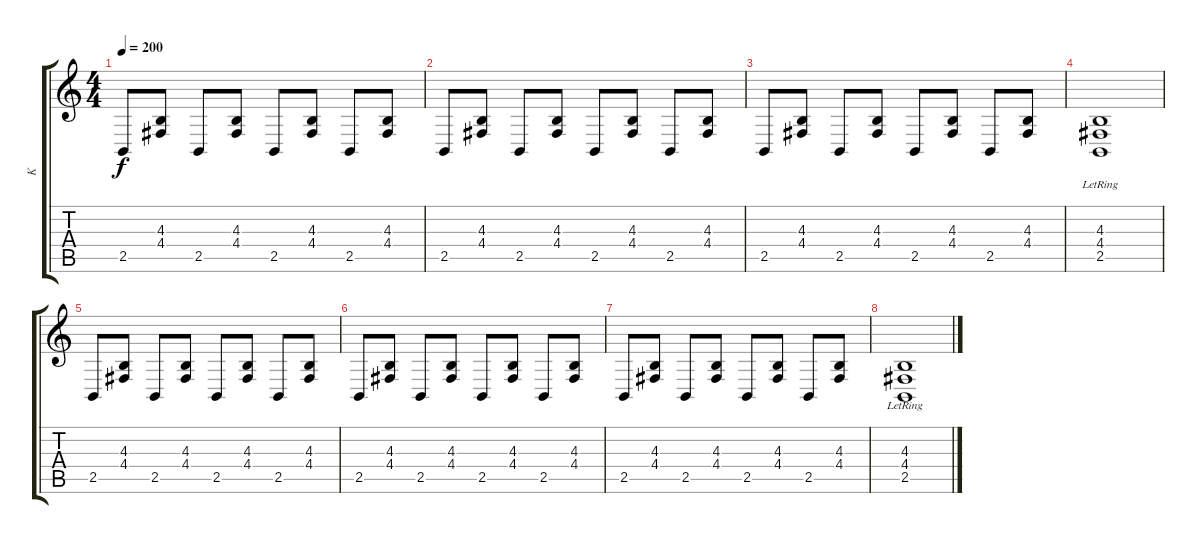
\track ("K" "K") {instrument stringensemble1}
\staff {score tabs}
\tuning (E4 B3 G3 D3 A2 E2) {hide}
\ts (4 4)
\tempo 200
\clef g2
\ks c
2.5.8{dy f volume 12 instrument acousticgrandpiano} (4.3 4.4).8 2.5.8 (4.3 4.4).8 2.5.8 (4.3 4.4).8 2.5.8 (4.3 4.4).8 |
2.5.8 (4.3 4.4).8 2.5.8 (4.3 4.4).8 2.5.8 (4.3 4.4).8 2.5.8 (4.3 4.4).8 |
2.5.8 (4.3 4.4).8 2.5.8 (4.3 4.4).8 2.5.8 (4.3 4.4).8 2.5.8 (4.3 4.4).8 |
(4.3{lr} 4.4{lr} 2.5{lr}).1 |
2.5.8 (4.3 4.4).8 2.5.8 (4.3 4.4).8 2.5.8 (4.3 4.4).8 2.5.8 (4.3 4.4).8 |
2.5.8 (4.3 4.4).8 2.5.8 (4.3 4.4).8 2.5.8 (4.3 4.4).8 2.5.8 (4.3 4.4).8 |
2.5.8 (4.3 4.4).8 2.5.8 (4.3 4.4).8 2.5.8 (4.3 4.4).8 2.5.8 (4.3 4.4).8 |
(4.3{lr} 4.4{lr} 2.5{lr}).1
